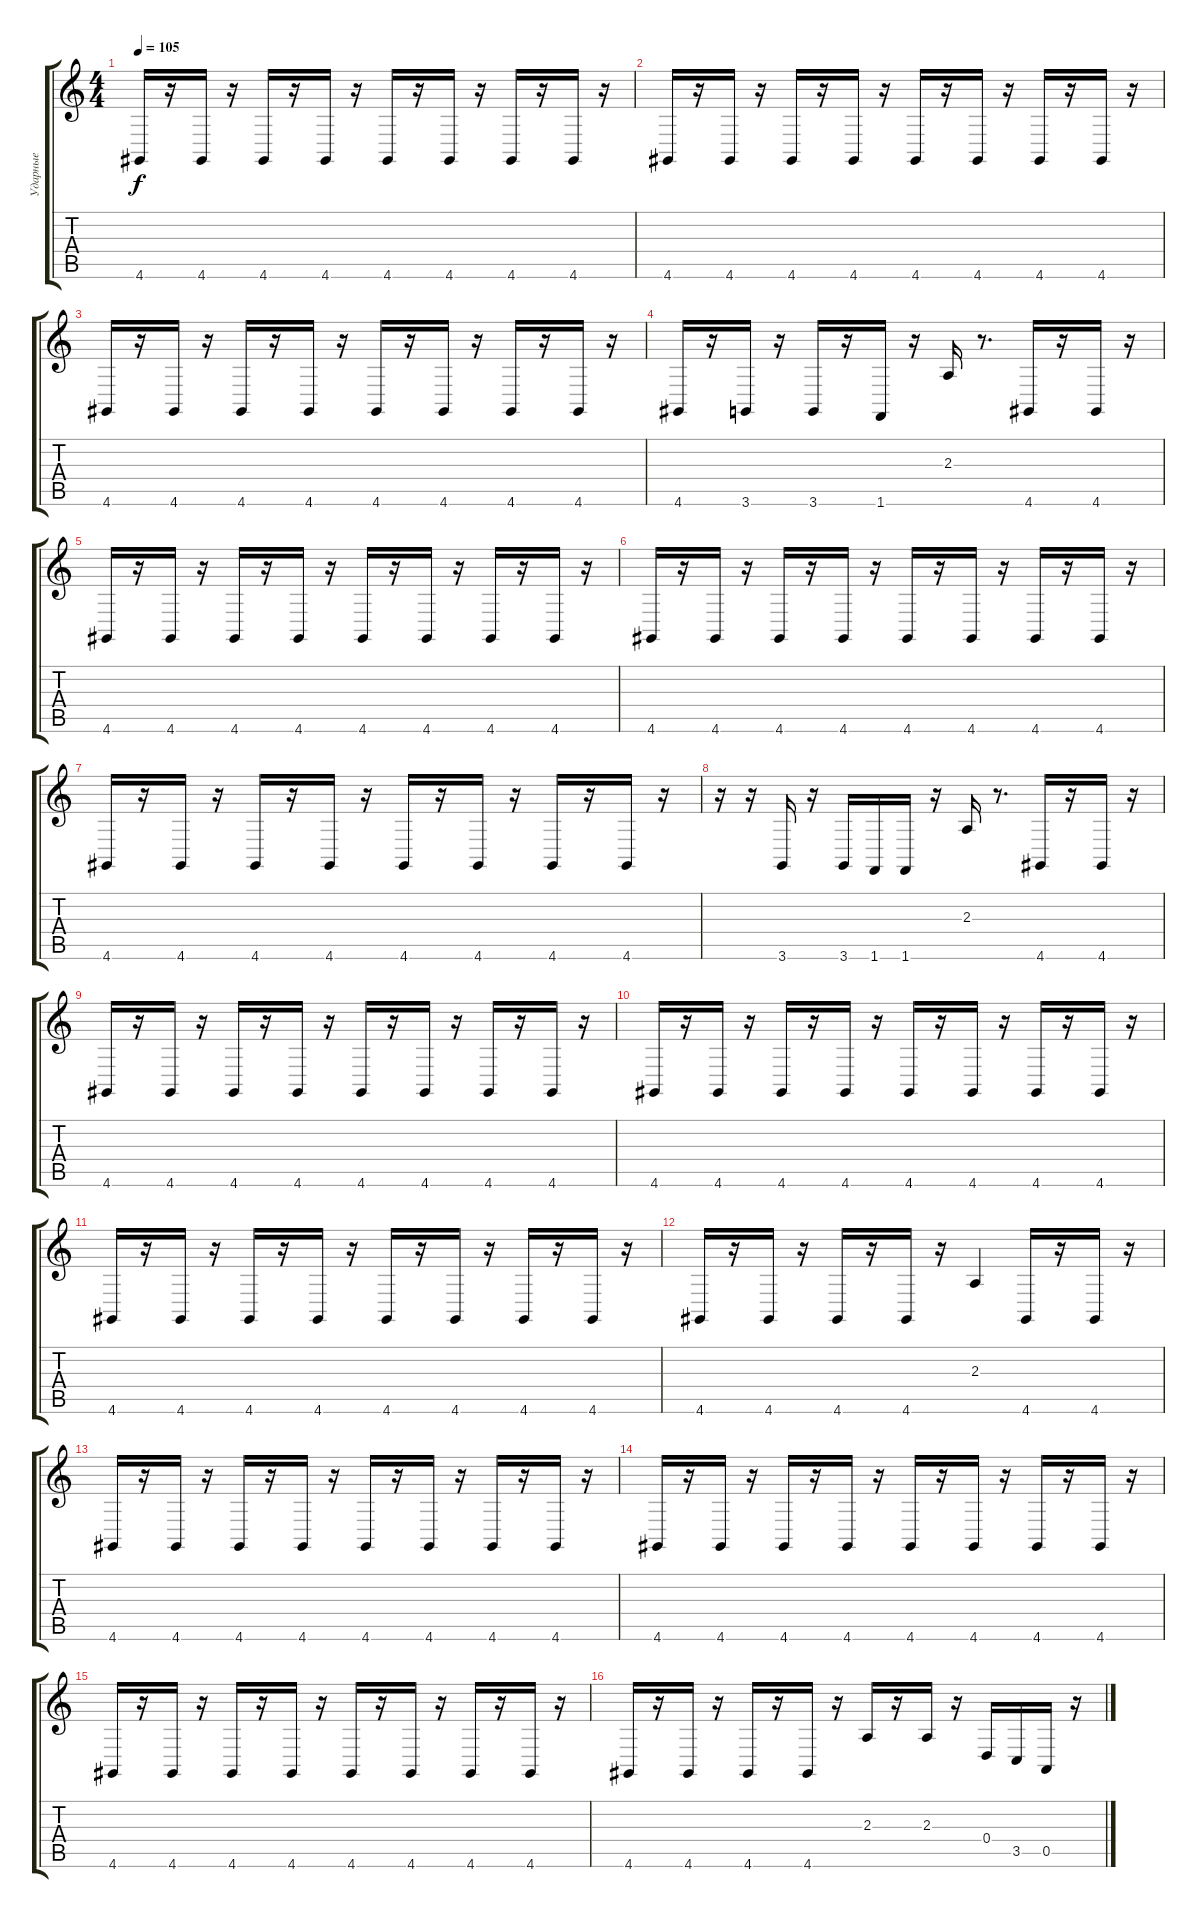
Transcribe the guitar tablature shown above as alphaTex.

\track ("Ударные" "Ударные") {instrument synthdrum}
\staff {score tabs}
\tuning (E4 B3 G3 D3 A2 E2) {hide}
\ts (4 4)
\tempo 105
\clef g2
\ks c
4.6.16{dy f} r.16 4.6.16 r.16 4.6.16 r.16 4.6.16 r.16 4.6.16 r.16 4.6.16 r.16 4.6.16 r.16 4.6.16 r.16 |
4.6.16 r.16 4.6.16 r.16 4.6.16 r.16 4.6.16 r.16 4.6.16 r.16 4.6.16 r.16 4.6.16 r.16 4.6.16 r.16 |
4.6.16 r.16 4.6.16 r.16 4.6.16 r.16 4.6.16 r.16 4.6.16 r.16 4.6.16 r.16 4.6.16 r.16 4.6.16 r.16 |
4.6.16 r.16 3.6.16 r.16 3.6.16 r.16 1.6.16 r.16 2.3.16 r.8{d} 4.6.16 r.16 4.6.16 r.16 |
4.6.16 r.16 4.6.16 r.16 4.6.16 r.16 4.6.16 r.16 4.6.16 r.16 4.6.16 r.16 4.6.16 r.16 4.6.16 r.16 |
4.6.16 r.16 4.6.16 r.16 4.6.16 r.16 4.6.16 r.16 4.6.16 r.16 4.6.16 r.16 4.6.16 r.16 4.6.16 r.16 |
4.6.16 r.16 4.6.16 r.16 4.6.16 r.16 4.6.16 r.16 4.6.16 r.16 4.6.16 r.16 4.6.16 r.16 4.6.16 r.16 |
r.16 r.16 3.6.16 r.16 3.6.16 1.6.16 1.6.16 r.16 2.3.16 r.8{d} 4.6.16 r.16 4.6.16 r.16 |
4.6.16 r.16 4.6.16 r.16 4.6.16 r.16 4.6.16 r.16 4.6.16 r.16 4.6.16 r.16 4.6.16 r.16 4.6.16 r.16 |
4.6.16 r.16 4.6.16 r.16 4.6.16 r.16 4.6.16 r.16 4.6.16 r.16 4.6.16 r.16 4.6.16 r.16 4.6.16 r.16 |
4.6.16 r.16 4.6.16 r.16 4.6.16 r.16 4.6.16 r.16 4.6.16 r.16 4.6.16 r.16 4.6.16 r.16 4.6.16 r.16 |
4.6.16 r.16 4.6.16 r.16 4.6.16 r.16 4.6.16 r.16 2.3.4 4.6.16 r.16 4.6.16 r.16 |
4.6.16 r.16 4.6.16 r.16 4.6.16 r.16 4.6.16 r.16 4.6.16 r.16 4.6.16 r.16 4.6.16 r.16 4.6.16 r.16 |
4.6.16 r.16 4.6.16 r.16 4.6.16 r.16 4.6.16 r.16 4.6.16 r.16 4.6.16 r.16 4.6.16 r.16 4.6.16 r.16 |
4.6.16 r.16 4.6.16 r.16 4.6.16 r.16 4.6.16 r.16 4.6.16 r.16 4.6.16 r.16 4.6.16 r.16 4.6.16 r.16 |
4.6.16 r.16 4.6.16 r.16 4.6.16 r.16 4.6.16 r.16 2.3.16 r.16 2.3.16 r.16 0.4.16 3.5.16 0.5.16 r.16
